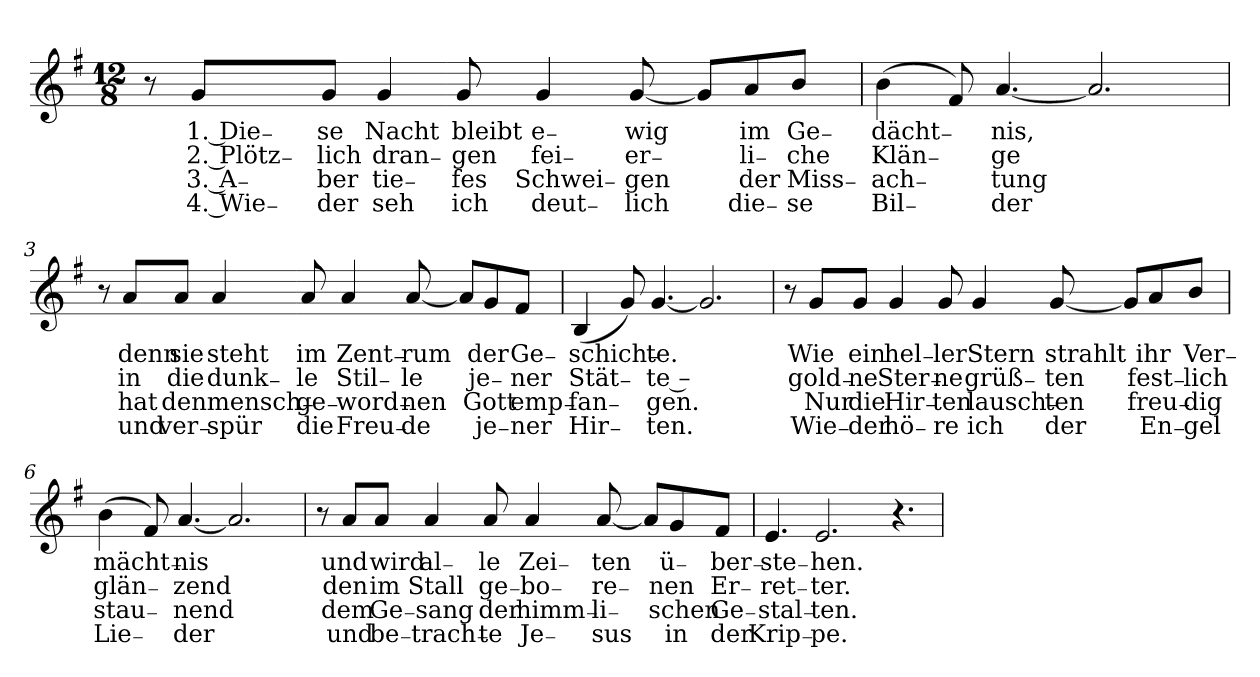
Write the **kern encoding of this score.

**kern	**text	**text	**text	**text
*part1	*part1	*part1	*part1	*part1
*staff1	*staff1	*staff1	*staff1	*staff1
*clefG2	*	*	*	*
*k[f#]	*	*	*	*
*e:	*	*	*	*
*M12/8	*	*	*	*
=1	=1	=1	=1	=1
8r	.	.	.	.
!	!LO:LY:b	!LO:LY:b	!LO:LY:b	!LO:LY:b
8g/L	1. Die₋	2. Plötz₋	3. A₋	4. Wie₋
!	!LO:LY:b	!LO:LY:b	!LO:LY:b	!LO:LY:b
8g/J	se	lich	ber	der
!	!LO:LY:b	!LO:LY:b	!LO:LY:b	!LO:LY:b
4g/	Nacht	dran₋	tie₋	seh
!	!LO:LY:b	!LO:LY:b	!LO:LY:b	!LO:LY:b
8g/	bleibt	gen	fes	ich
!	!LO:LY:b	!LO:LY:b	!LO:LY:b	!LO:LY:b
4g/	e₋	fei₋	Schwei₋	deut₋
!	!LO:LY:b	!LO:LY:b	!LO:LY:b	!LO:LY:b
[8g/	wig	er₋	gen	lich
8g/L]	.	.	.	.
!	!LO:LY:b	!LO:LY:b	!LO:LY:b	!LO:LY:b
8a/	im	li₋	der	die₋
!	!LO:LY:b	!LO:LY:b	!LO:LY:b	!LO:LY:b
8b/J	Ge₋	che	Miss₋	se
=2	=2	=2	=2	=2
!	!LO:LY:b	!LO:LY:b	!LO:LY:b	!LO:LY:b
(>4b\	dächt₋	Klän₋	ach₋	Bil₋
8f#/)	.	.	.	.
!	!LO:LY:b	!LO:LY:b	!LO:LY:b	!LO:LY:b
[4.a/	nis,	ge	tung	der
2.a/]	.	.	.	.
!!LO:LB:g=z
=3	=3	=3	=3	=3
8r	.	.	.	.
!	!LO:LY:b	!LO:LY:b	!LO:LY:b	!LO:LY:b
8a/L	denn	in	hat	und
!	!LO:LY:b	!LO:LY:b	!LO:LY:b	!LO:LY:b
8a/J	sie	die	den	ver₋
!	!LO:LY:b	!LO:LY:b	!LO:LY:b	!LO:LY:b
4a/	steht	dunk₋	mensch₋	spür
!	!LO:LY:b	!LO:LY:b	!LO:LY:b	!LO:LY:b
8a/	im	le	ge₋	die
!	!LO:LY:b	!LO:LY:b	!LO:LY:b	!LO:LY:b
4a/	Zent₋	Stil₋	word₋	Freu₋
!	!LO:LY:b	!LO:LY:b	!LO:LY:b	!LO:LY:b
[8a/	rum	le	nen	de
8a/L]	.	.	.	.
!	!LO:LY:b	!LO:LY:b	!LO:LY:b	!LO:LY:b
8g/	der	je₋	Gott	je₋
!	!LO:LY:b	!LO:LY:b	!LO:LY:b	!LO:LY:b
8f#/J	Ge₋	ner	emp₋	ner
=4	=4	=4	=4	=4
!	!LO:LY:b	!LO:LY:b	!LO:LY:b	!LO:LY:b
(<4B/	schich₋	Stät₋	fan₋	Hir₋
8g/)	.	.	.	.
!	!LO:LY:b	!LO:LY:b	!LO:LY:b	!LO:LY:b
[4.g/	te.	te –	gen.	ten.
2.g/]	.	.	.	.
!!LO:LB:g=z
=5	=5	=5	=5	=5
8r	.	.	.	.
!	!LO:LY:b	!LO:LY:b	!LO:LY:b	!LO:LY:b
8g/L	Wie	gold₋	Nur	Wie₋
!	!LO:LY:b	!LO:LY:b	!LO:LY:b	!LO:LY:b
8g/J	ein	ne	die	der
!	!LO:LY:b	!LO:LY:b	!LO:LY:b	!LO:LY:b
4g/	hel₋	Ster₋	Hir₋	hö₋
!	!LO:LY:b	!LO:LY:b	!LO:LY:b	!LO:LY:b
8g/	ler	ne	ten	re
!	!LO:LY:b	!LO:LY:b	!LO:LY:b	!LO:LY:b
4g/	Stern	grüß₋	lausch₋	ich
!	!LO:LY:b	!LO:LY:b	!LO:LY:b	!LO:LY:b
[8g/	strahlt	ten	ten	der
8g/L]	.	.	.	.
!	!LO:LY:b	!LO:LY:b	!LO:LY:b	!LO:LY:b
8a/	ihr	fest₋	freu₋	En₋
!	!LO:LY:b	!LO:LY:b	!LO:LY:b	!LO:LY:b
8b/J	Ver₋	lich	dig	gel
=6	=6	=6	=6	=6
!	!LO:LY:b	!LO:LY:b	!LO:LY:b	!LO:LY:b
(>4b\	mächt₋	glän₋	stau₋	Lie₋
8f#/)	.	.	.	.
!	!LO:LY:b	!LO:LY:b	!LO:LY:b	!LO:LY:b
[4.a/	nis	zend	nend	der
2.a/]	.	.	.	.
!!LO:LB:g=z
=7	=7	=7	=7	=7
8r	.	.	.	.
!	!LO:LY:b	!LO:LY:b	!LO:LY:b	!LO:LY:b
8a/L	und	den	dem	und
!	!LO:LY:b	!LO:LY:b	!LO:LY:b	!LO:LY:b
8a/J	wird	im	Ge₋	be₋
!	!LO:LY:b	!LO:LY:b	!LO:LY:b	!LO:LY:b
4a/	al₋	Stall	sang	trach₋
!	!LO:LY:b	!LO:LY:b	!LO:LY:b	!LO:LY:b
8a/	le	ge₋	der	te
!	!LO:LY:b	!LO:LY:b	!LO:LY:b	!LO:LY:b
4a/	Zei₋	bo₋	himm₋	Je₋
!	!LO:LY:b	!LO:LY:b	!LO:LY:b	!LO:LY:b
[8a/	ten	re₋	li₋	sus
8a/L]	.	.	.	.
!	!LO:LY:b	!LO:LY:b	!LO:LY:b	!LO:LY:b
8g/	ü₋	nen	schen	in
!	!LO:LY:b	!LO:LY:b	!LO:LY:b	!LO:LY:b
8f#/J	ber₋	Er₋	Ge₋	der
=8	=8	=8	=8	=8
!	!LO:LY:b	!LO:LY:b	!LO:LY:b	!LO:LY:b
4.e/	ste₋	ret₋	stal₋	Krip₋
!	!LO:LY:b	!LO:LY:b	!LO:LY:b	!LO:LY:b
2.e/	hen.	ter.	ten.	pe.
4.r	.	.	.	.
=	=	=	=	=
*-	*-	*-	*-	*-
